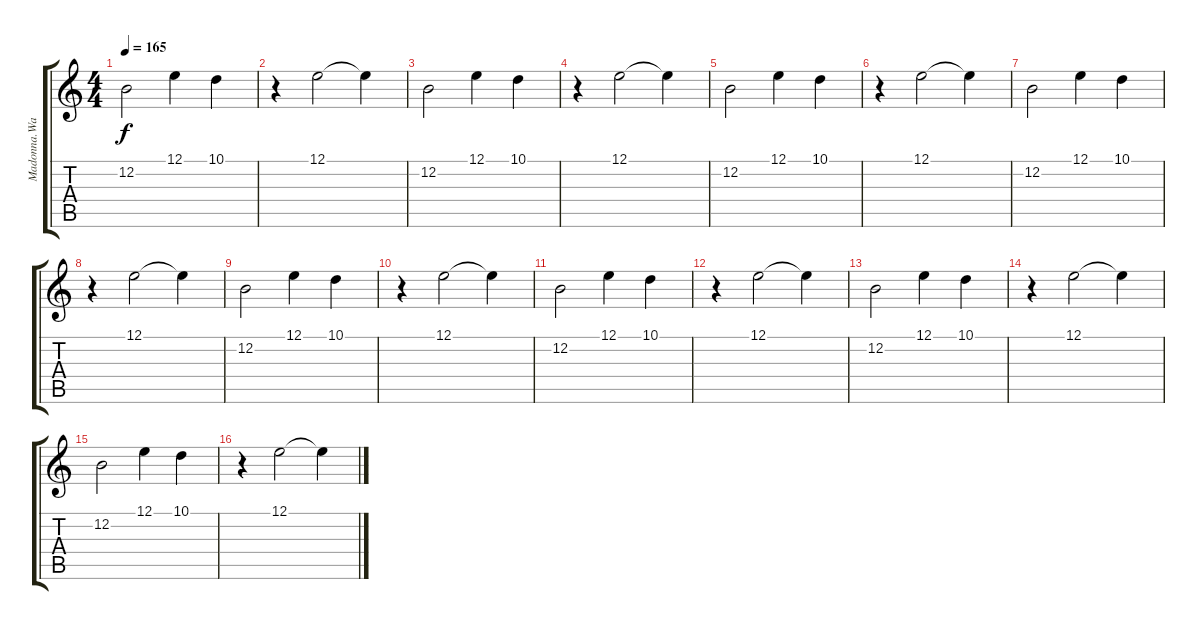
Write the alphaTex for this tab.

\track ("Madonna.Wayne.Gacy" "Madonna.Wa") {instrument pad7halo}
\staff {score tabs}
\tuning (E4 B3 G3 D3 A2 D2) {hide}
\ts (4 4)
\tempo 165
\clef g2
\ks c
12.2.2{dy f} 12.1.4 10.1.4 |
r.4 12.1.2 12.1{t}.4 |
12.2.2 12.1.4 10.1.4 |
r.4 12.1.2 12.1{t}.4 |
12.2.2 12.1.4 10.1.4 |
r.4 12.1.2 12.1{t}.4 |
12.2.2 12.1.4 10.1.4 |
r.4 12.1.2 12.1{t}.4 |
12.2.2 12.1.4 10.1.4 |
r.4 12.1.2 12.1{t}.4 |
12.2.2 12.1.4 10.1.4 |
r.4 12.1.2 12.1{t}.4 |
12.2.2 12.1.4 10.1.4 |
r.4 12.1.2 12.1{t}.4 |
12.2.2 12.1.4 10.1.4 |
r.4 12.1.2 12.1{t}.4
